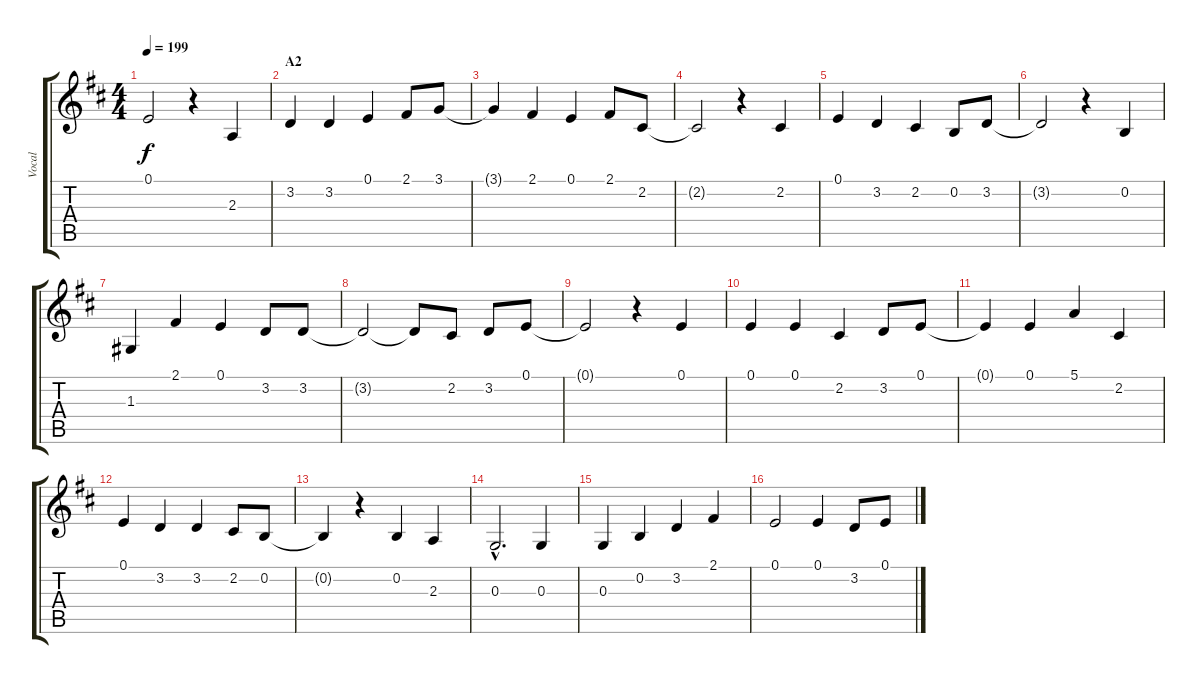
\track ("Vocal" "Vocal") {instrument stringensemble1}
\staff {score tabs}
\tuning (E4 B3 G3 D3 A2 E2) {hide}
\ts (4 4)
\tempo 199
\clef g2
\ks d
0.1{t}.2{dy f} r.4 2.3.4 |
\section ("" "A2")
3.2.4 3.2.4 0.1.4 2.1.8 3.1.8 |
3.1{t}.4 2.1.4 0.1.4 2.1.8 2.2.8 |
2.2{t}.2 r.4 2.2.4 |
0.1.4 3.2.4 2.2.4 0.2.8 3.2.8 |
3.2{t}.2 r.4 0.2.4 |
1.3.4 2.1.4 0.1.4 3.2.8 3.2.8 |
3.2{t}.2 3.2{t}.8 2.2.8 3.2.8 0.1.8 |
0.1{t}.2 r.4 0.1.4 |
0.1.4 0.1.4 2.2.4 3.2.8 0.1.8 |
0.1{t}.4 0.1.4 5.1.4 2.2.4 |
0.1.4 3.2.4 3.2.4 2.2.8 0.2.8 |
0.2{t}.4 r.4 0.2.4 2.3.4 |
0.3{hac}.2{d} 0.3.4 |
0.3.4 0.2.4 3.2.4 2.1.4 |
0.1.2 0.1.4 3.2.8 0.1.8
